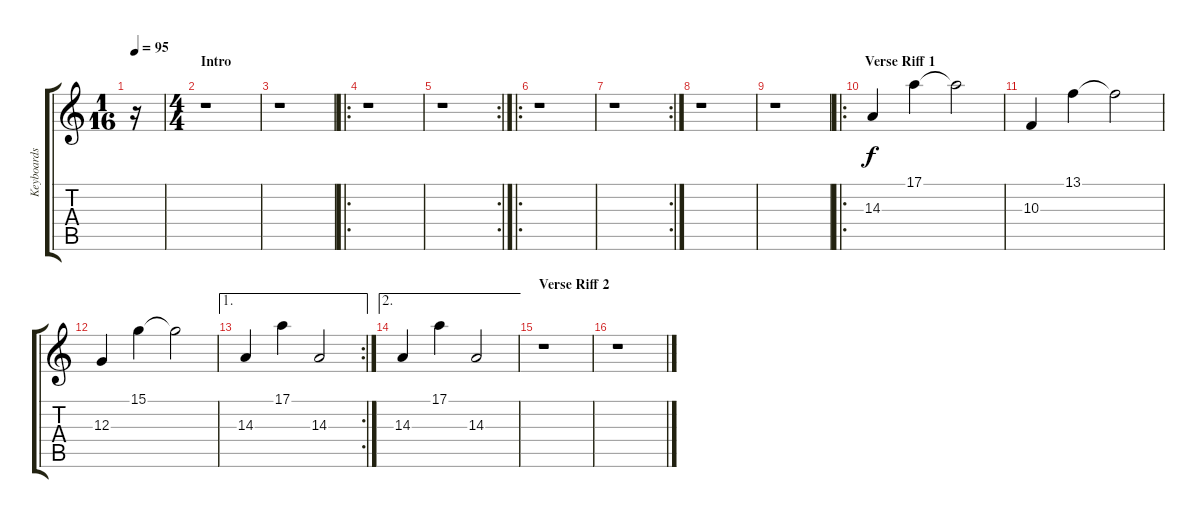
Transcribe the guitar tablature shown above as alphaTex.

\track ("Keyboards 2" "Keyboards ") {instrument stringensemble1}
\staff {score tabs}
\tuning (E4 B3 G3 D3 A2 E2) {hide}
\ts (1 16)
\tempo 95
\clef g2
\ks c
r.16{dy f instrument stringensemble1} |
\ts (4 4)
\section ("" "Intro")
r.1 |
r.1 |
\ro
r.1 |
\rc 2
r.1 |
\ro
r.1 |
\rc 2
r.1 |
r.1 |
r.1 |
\ro
\section ("" "Verse Riff 1")
14.3.4 17.1.4 17.1{t}.2 |
10.3.4 13.1.4 13.1{t}.2 |
12.3.4 15.1.4 15.1{t}.2 |
\ae 1
\rc 2
14.3.4 17.1.4 14.3.2 |
\ae 2
14.3.4 17.1.4 14.3.2 |
\section ("" "Verse Riff 2")
r.1 |
r.1
